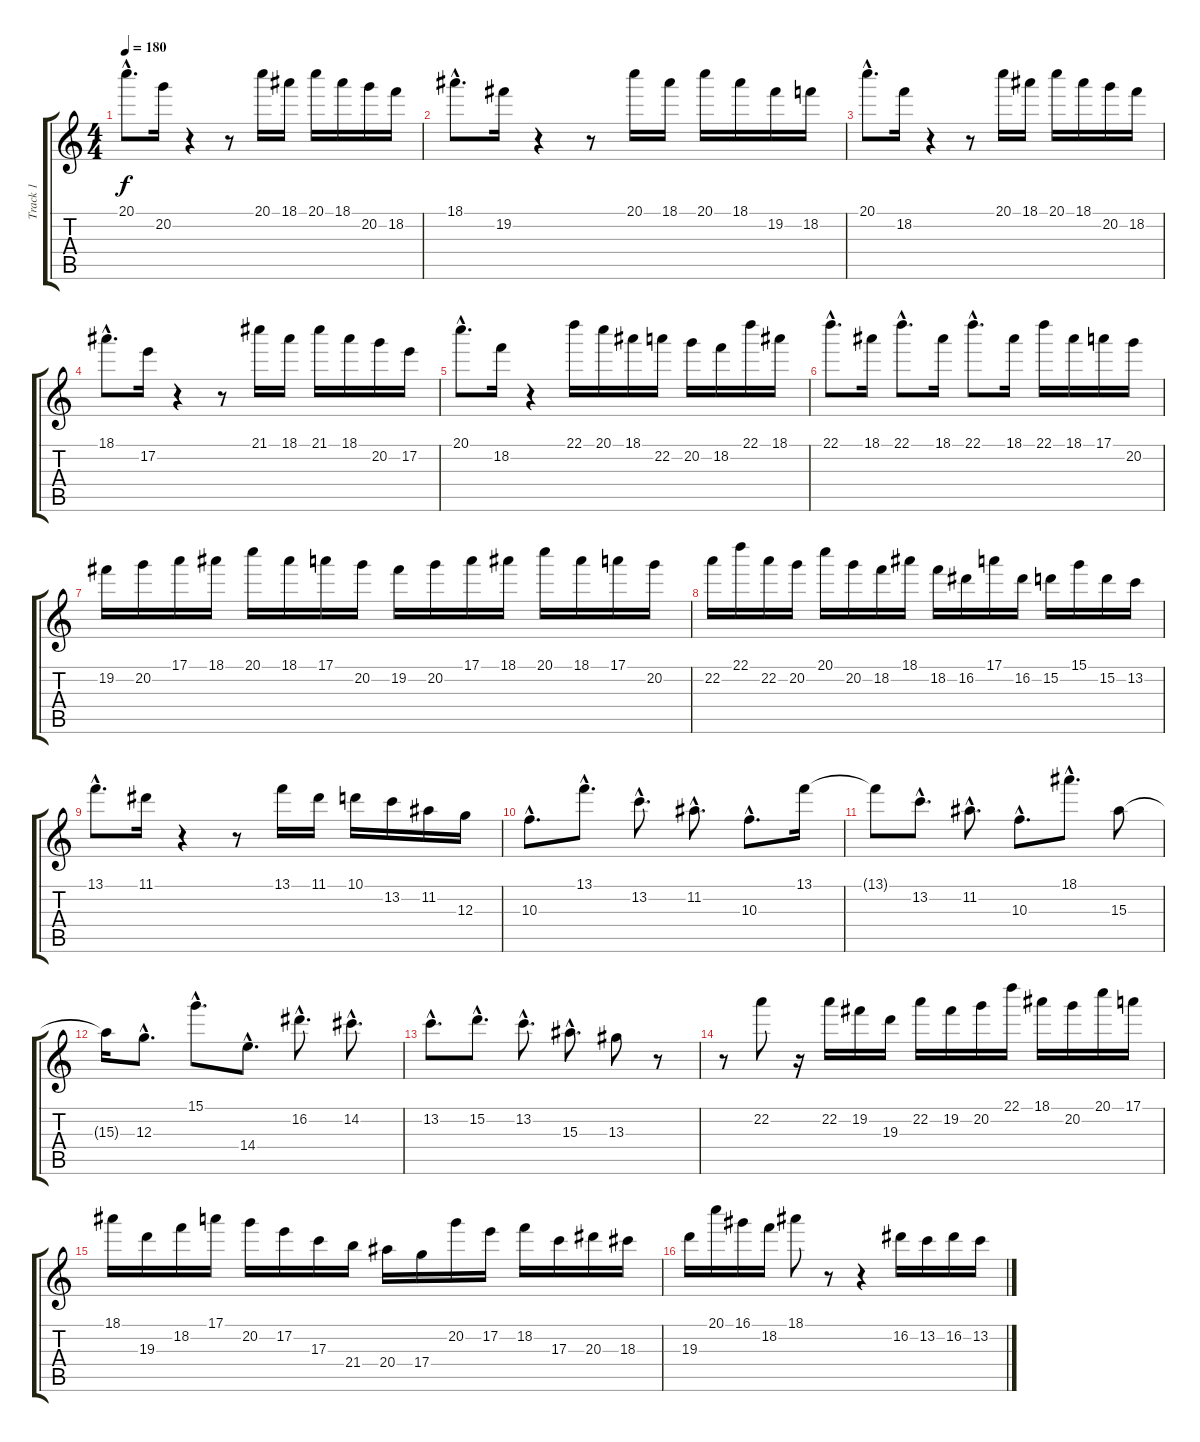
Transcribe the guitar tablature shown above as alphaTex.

\track ("Track 1" "Track 1") {instrument acousticguitarnylon}
\staff {score tabs}
\tuning (E4 B3 G3 D3 A2 E2) {hide}
\ts (4 4)
\tempo 180
\clef g2
\ks c
20.1{hac}.8{d dy f} 20.2.16 r.4 r.8 20.1.16 18.1.16 20.1.16 18.1.16 20.2.16 18.2.16 |
18.1{hac}.8{d} 19.2.16 r.4 r.8 20.1.16 18.1.16 20.1.16 18.1.16 19.2.16 18.2.16 |
20.1{hac}.8{d} 18.2.16 r.4 r.8 20.1.16 18.1.16 20.1.16 18.1.16 20.2.16 18.2.16 |
18.1{hac}.8{d} 17.2.16 r.4 r.8 21.1.16 18.1.16 21.1.16 18.1.16 20.2.16 17.2.16 |
20.1{hac}.8{d} 18.2.16 r.4 22.1.16 20.1.16 18.1.16 22.2.16 20.2.16 18.2.16 22.1.16 18.1.16 |
22.1{hac}.8{d} 18.1.16 22.1{hac}.8{d} 18.1.16 22.1{hac}.8{d} 18.1.16 22.1.16 18.1.16 17.1.16 20.2.16 |
19.2.16 20.2.16 17.1.16 18.1.16 20.1.16 18.1.16 17.1.16 20.2.16 19.2.16 20.2.16 17.1.16 18.1.16 20.1.16 18.1.16 17.1.16 20.2.16 |
22.2.16 22.1.16 22.2.16 20.2.16 20.1.16 20.2.16 18.2.16 18.1.16 18.2.16 16.2.16 17.1.16 16.2.16 15.2.16 15.1.16 15.2.16 13.2.16 |
13.1{hac}.8{d} 11.1.16 r.4 r.8 13.1.16 11.1.16 10.1.16 13.2.16 11.2.16 12.3.16 |
10.3{hac}.8{d} 13.1{hac}.8{d} 13.2{hac}.8{d} 11.2{hac}.8{d} 10.3{hac}.8{d} 13.1.16 |
13.1{t}.8 13.2{hac}.8{d} 11.2{hac}.8{d} 10.3{hac}.8{d} 18.1{hac}.8{d} 15.3.8 |
15.3{t}.16 12.3{hac}.8{d} 15.1{hac}.8{d} 14.4{hac}.8{d} 16.2{hac}.8{d} 14.2{hac}.8{d} |
13.2{hac}.8{d} 15.2{hac}.8{d} 13.2{hac}.8{d} 15.3{hac}.8{d} 13.3.8 r.8 |
r.8 22.2.8 r.16 22.2.16 19.2.16 19.3.16 22.2.16 19.2.16 20.2.16 22.1.16 18.1.16 20.2.16 20.1.16 17.1.16 |
18.1.16 19.3.16 18.2.16 17.1.16 20.2.16 17.2.16 17.3.16 21.4.16 20.4.16 17.4.16 20.2.16 17.2.16 18.2.16 17.3.16 20.3.16 18.3.16 |
19.3.16 20.1.16 16.1.16 18.2.16 18.1.8 r.8 r.4 16.2.16 13.2.16 16.2.16 13.2.16
